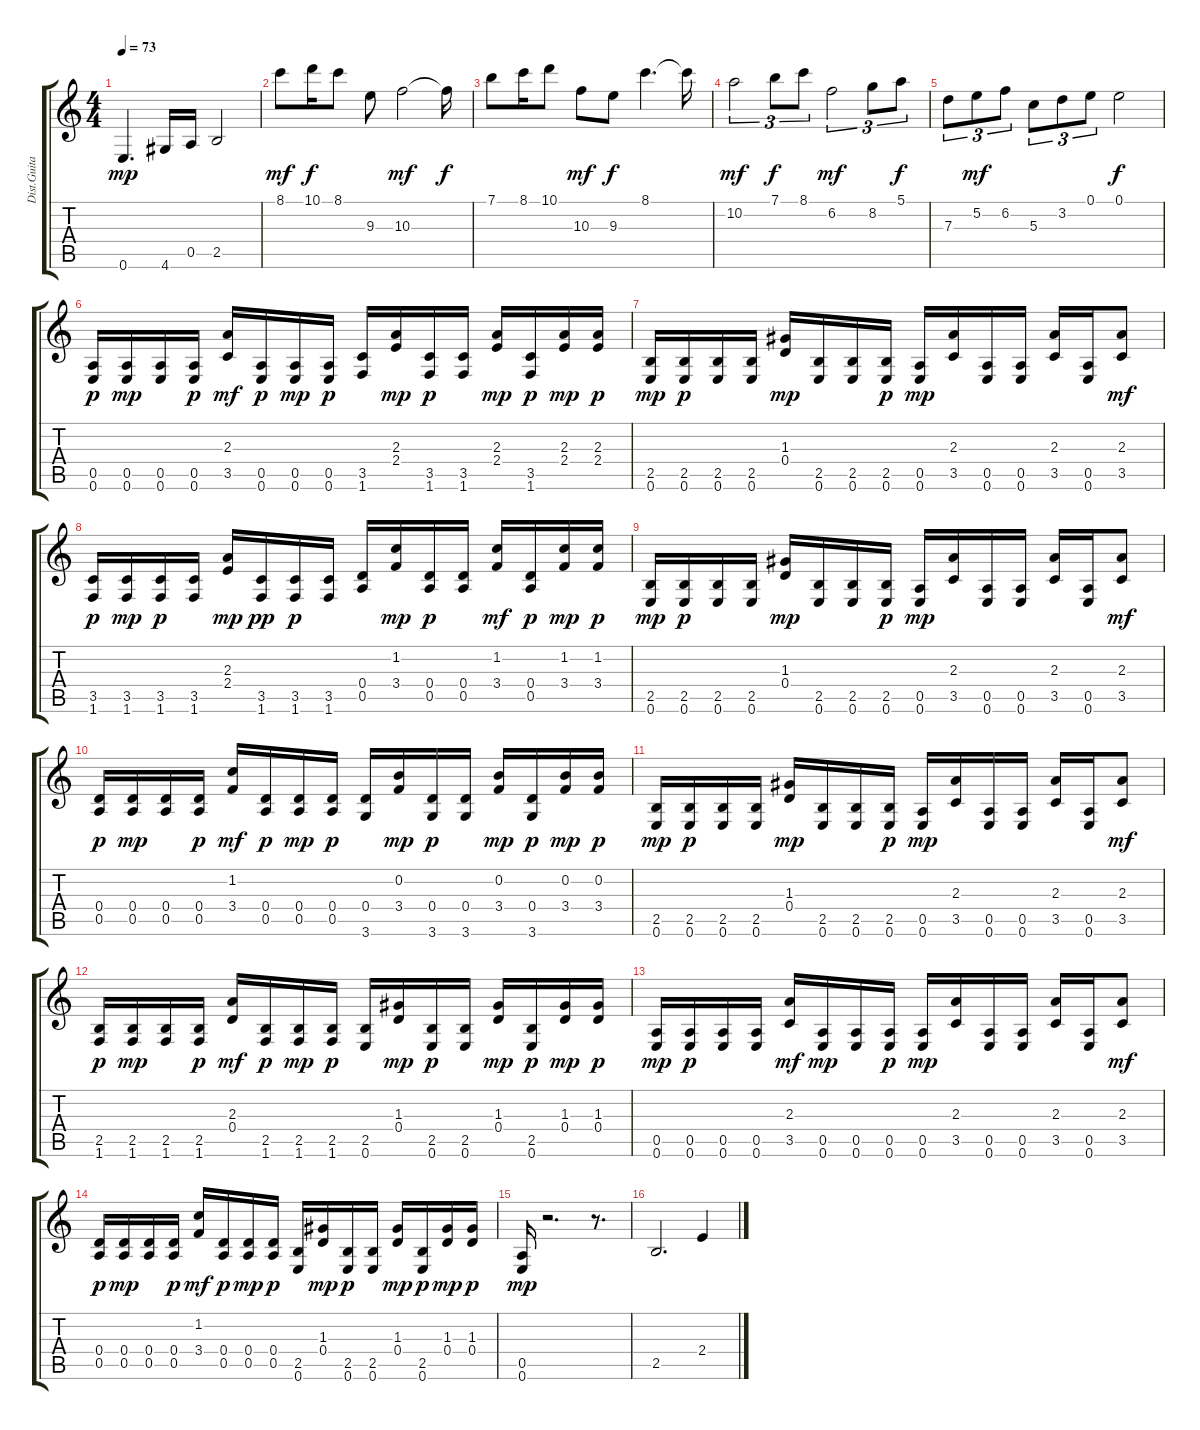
\track ("Dist.Guitar" "Dist.Guita") {instrument distortionguitar}
\staff {score tabs}
\tuning (E4 B3 G3 D3 A2 E2) {hide}
\ts (4 4)
\tempo 73
\clef g2
\ks c
0.6.4{d dy mp} 4.6.16 0.5.16 2.5.2 |
8.1.8{dy mf} 10.1.16{dy f} 8.1.8 9.3.8 10.3.2{dy mf} 10.3{t}.16{dy f} |
7.1.8 8.1.16 10.1.8 10.3.8{dy mf} 9.3.8{dy f} 8.1.4{d} 8.1{t}.16 |
10.2.2{tu (3 2) dy mf} 7.1.8{tu (3 2) dy f} 8.1.8{tu (3 2)} 6.2.2{tu (3 2) dy mf} 8.2.8{tu (3 2)} 5.1.8{tu (3 2) dy f} |
7.3.8{tu (3 2)} 5.2.8{tu (3 2) dy mf} 6.2.8{tu (3 2)} 5.3.8{tu (3 2)} 3.2.8{tu (3 2)} 0.1.8{tu (3 2)} 0.1.2{dy f} |
(0.5 0.6).16{dy p} (0.5 0.6).16{dy mp} (0.5 0.6).16 (0.5 0.6).16{dy p} (2.3 3.5).16{dy mf} (0.5 0.6).16{dy p} (0.5 0.6).16{dy mp} (0.5 0.6).16{dy p} (3.5 1.6).16 (2.3 2.4).16{dy mp} (3.5 1.6).16{dy p} (3.5 1.6).16 (2.3 2.4).16{dy mp} (3.5 1.6).16{dy p} (2.3 2.4).16{dy mp} (2.3 2.4).16{dy p} |
(2.5 0.6).16{dy mp} (2.5 0.6).16{dy p} (2.5 0.6).16 (2.5 0.6).16 (1.3 0.4).16{dy mp} (2.5 0.6).16 (2.5 0.6).16 (2.5 0.6).16{dy p} (0.5 0.6).16{dy mp} (2.3 3.5).16 (0.5 0.6).16 (0.5 0.6).16 (2.3 3.5).16 (0.5 0.6).16 (2.3 3.5).8{dy mf} |
(3.5 1.6).16{dy p} (3.5 1.6).16{dy mp} (3.5 1.6).16{dy p} (3.5 1.6).16 (2.3 2.4).16{dy mp} (3.5 1.6).16{dy pp} (3.5 1.6).16{dy p} (3.5 1.6).16 (0.4 0.5).16 (1.2 3.4).16{dy mp} (0.4 0.5).16{dy p} (0.4 0.5).16 (1.2 3.4).16{dy mf} (0.4 0.5).16{dy p} (1.2 3.4).16{dy mp} (1.2 3.4).16{dy p} |
(2.5 0.6).16{dy mp} (2.5 0.6).16{dy p} (2.5 0.6).16 (2.5 0.6).16 (1.3 0.4).16{dy mp} (2.5 0.6).16 (2.5 0.6).16 (2.5 0.6).16{dy p} (0.5 0.6).16{dy mp} (2.3 3.5).16 (0.5 0.6).16 (0.5 0.6).16 (2.3 3.5).16 (0.5 0.6).16 (2.3 3.5).8{dy mf} |
(0.4 0.5).16{dy p} (0.4 0.5).16{dy mp} (0.4 0.5).16 (0.4 0.5).16{dy p} (1.2 3.4).16{dy mf} (0.4 0.5).16{dy p} (0.4 0.5).16{dy mp} (0.4 0.5).16{dy p} (0.4 3.6).16 (0.2 3.4).16{dy mp} (0.4 3.6).16{dy p} (0.4 3.6).16 (0.2 3.4).16{dy mp} (0.4 3.6).16{dy p} (0.2 3.4).16{dy mp} (0.2 3.4).16{dy p} |
(2.5 0.6).16{dy mp} (2.5 0.6).16{dy p} (2.5 0.6).16 (2.5 0.6).16 (1.3 0.4).16{dy mp} (2.5 0.6).16 (2.5 0.6).16 (2.5 0.6).16{dy p} (0.5 0.6).16{dy mp} (2.3 3.5).16 (0.5 0.6).16 (0.5 0.6).16 (2.3 3.5).16 (0.5 0.6).16 (2.3 3.5).8{dy mf} |
(2.5 1.6).16{dy p} (2.5 1.6).16{dy mp} (2.5 1.6).16 (2.5 1.6).16{dy p} (2.3 0.4).16{dy mf} (2.5 1.6).16{dy p} (2.5 1.6).16{dy mp} (2.5 1.6).16{dy p} (2.5 0.6).16 (1.3 0.4).16{dy mp} (2.5 0.6).16{dy p} (2.5 0.6).16 (1.3 0.4).16{dy mp} (2.5 0.6).16{dy p} (1.3 0.4).16{dy mp} (1.3 0.4).16{dy p} |
(0.5 0.6).16{dy mp} (0.5 0.6).16{dy p} (0.5 0.6).16 (0.5 0.6).16 (2.3 3.5).16{dy mf} (0.5 0.6).16{dy mp} (0.5 0.6).16 (0.5 0.6).16{dy p} (0.5 0.6).16{dy mp} (2.3 3.5).16 (0.5 0.6).16 (0.5 0.6).16 (2.3 3.5).16 (0.5 0.6).16 (2.3 3.5).8{dy mf} |
(0.4 0.5).16{dy p} (0.4 0.5).16{dy mp} (0.4 0.5).16 (0.4 0.5).16{dy p} (1.2 3.4).16{dy mf} (0.4 0.5).16{dy p} (0.4 0.5).16{dy mp} (0.4 0.5).16{dy p} (2.5 0.6).16 (1.3 0.4).16{dy mp} (2.5 0.6).16{dy p} (2.5 0.6).16 (1.3 0.4).16{dy mp} (2.5 0.6).16{dy p} (1.3 0.4).16{dy mp} (1.3 0.4).16{dy p} |
(0.5 0.6).16{dy mp} r.2{d} r.8{d} |
2.5.2{d} 2.4.4
